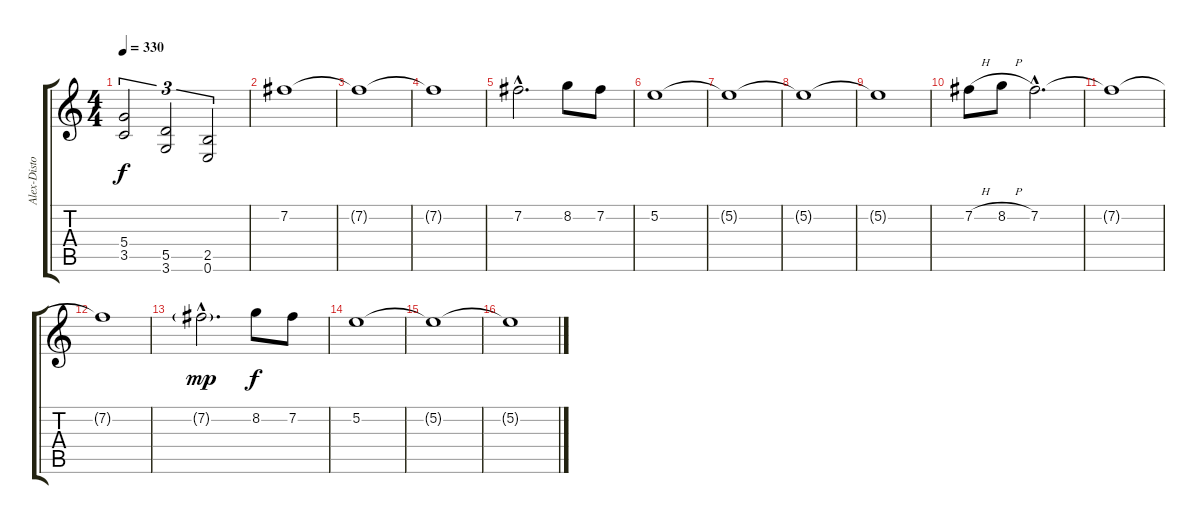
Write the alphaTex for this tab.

\track ("Alex-Distortion" "Alex-Disto") {instrument overdrivenguitar}
\staff {score tabs}
\tuning (E4 B3 G3 D3 A2 E2) {hide}
\ts (4 4)
\tempo 330
\clef g2
\ks c
(5.4 3.5).2{tu (3 2) dy f} (5.5 3.6).2{tu (3 2)} (2.5 0.6).2{tu (3 2)} |
7.2.1 |
7.2{t}.1 |
7.2{t}.1 |
7.2{hac}.2{d} 8.2.8 7.2.8 |
5.2.1 |
5.2{t}.1 |
5.2{t}.1 |
5.2{t}.1 |
7.2{h}.8 8.2{h}.8 7.2{hac}.2{d} |
7.2{t}.1 |
7.2{t}.1 |
7.2{g hac}.2{d dy mp} 8.2.8{dy f} 7.2.8 |
5.2.1 |
5.2{t}.1 |
5.2{t}.1
